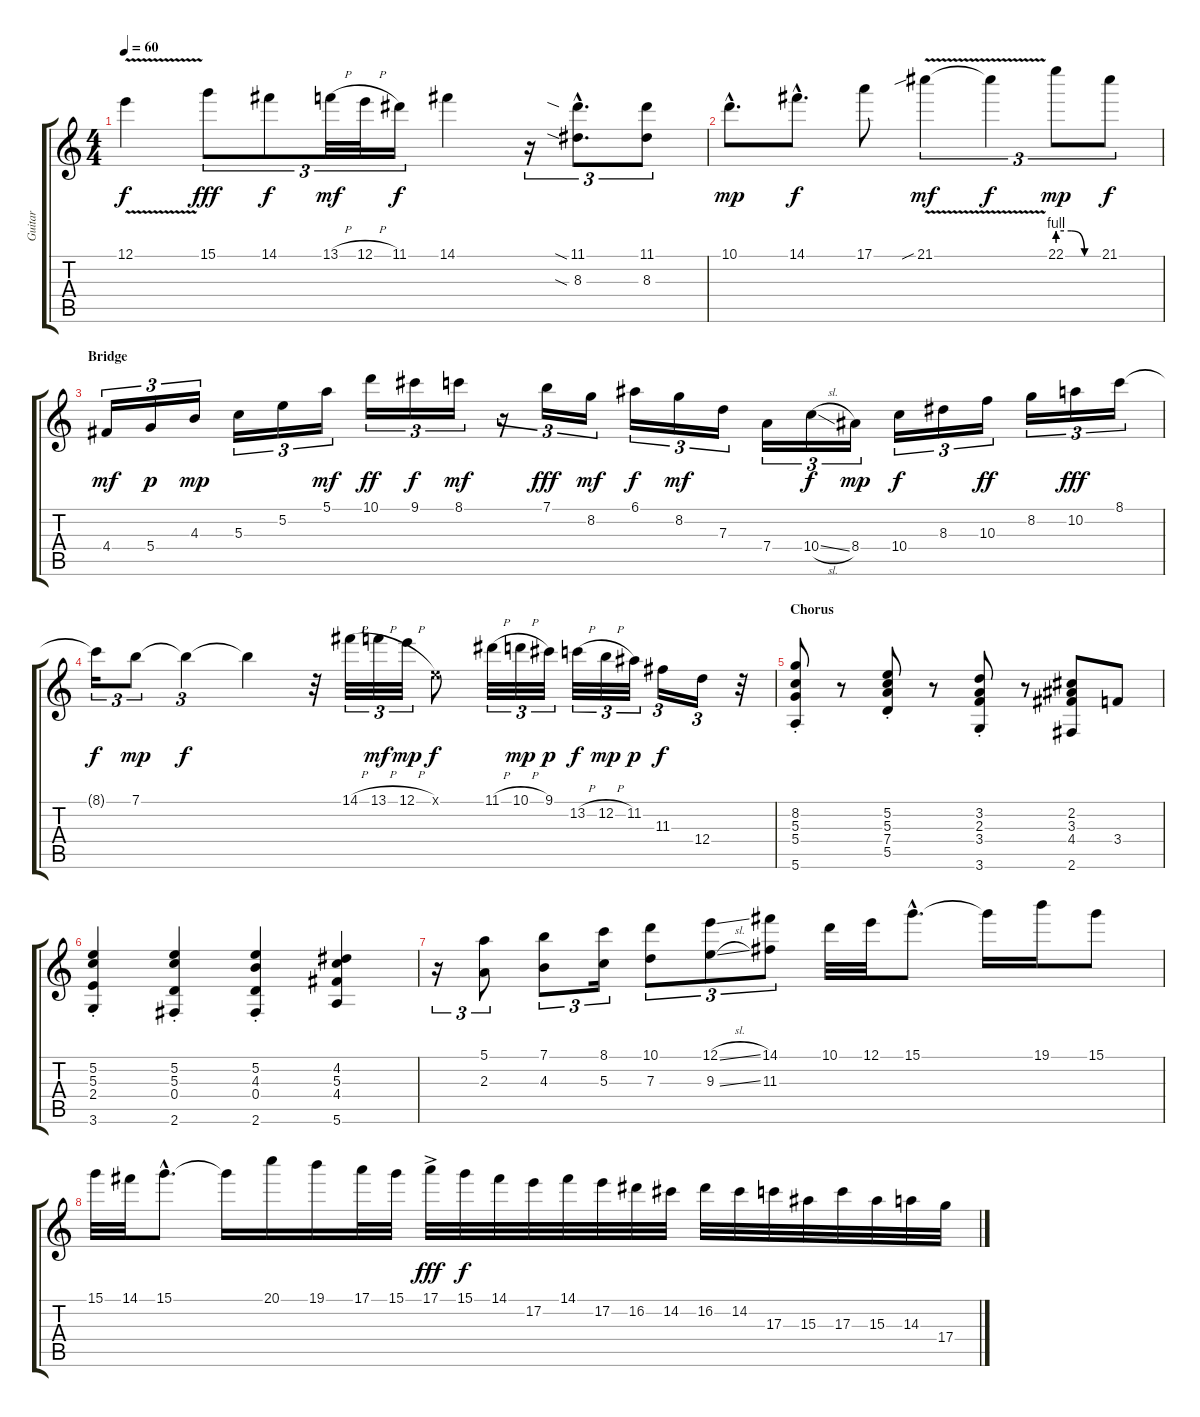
\track ("Guitar" "Guitar") {instrument electricguitarjazz}
\staff {score tabs}
\tuning (E4 B3 G3 D3 A2 E2) {hide}
\ts (4 4)
\tempo 60
\clef g2
\ks c
12.1{v}.4{dy f} 15.1.8{tu (3 2) dy fff} 14.1.8{tu (3 2) dy f} 13.1{h}.32{tu (3 2) dy mf} 12.1{h}.32{tu (3 2)} 11.1.16{tu (3 2) dy f} 14.1.4 r.16{tu (3 2)} (11.1{sia hac} 8.3{sia hac}).8{d tu (3 2)} (11.1 8.3).8{tu (3 2)} |
10.1{hac}.8{d dy mp} 14.1{hac}.8{d dy f} 17.1.8 21.1{v sib}.4{tu (3 2) dy mf} 21.1{t}.4{tu (3 2) dy f} 22.1{be (custom 0 4 20 4 40 0 60 0)}.8{tu (3 2) dy mp} 21.1.8{tu (3 2) dy f} |
\section ("" "Bridge")
4.4.16{tu (3 2) dy mf} 5.4.16{tu (3 2) dy p} 4.3.16{tu (3 2) dy mp} 5.3.16{tu (3 2)} 5.2.16{tu (3 2)} 5.1.16{tu (3 2) dy mf} 10.1.16{tu (3 2) dy ff} 9.1.16{tu (3 2) dy f} 8.1.16{tu (3 2) dy mf} r.16{tu (3 2)} 7.1.16{tu (3 2) dy fff} 8.2.16{tu (3 2) dy mf} 6.1.16{tu (3 2) dy f} 8.2.16{tu (3 2) dy mf} 7.3.16{tu (3 2)} 7.4.16{tu (3 2)} 10.4{sl}.16{tu (3 2) dy f} 8.4.16{tu (3 2) dy mp} 10.4.16{tu (3 2) dy f} 8.3.16{tu (3 2)} 10.3.16{tu (3 2) dy ff} 8.2.16{tu (3 2)} 10.2.16{tu (3 2) dy fff} 8.1.16{tu (3 2)} |
8.1{t}.16{tu (3 2) dy f} 7.1.8{tu (3 2) dy mp} 7.1{t}.4{tu (3 2) dy f} 7.1{t}.4 r.32 14.1{h}.32{tu (3 2)} 13.1{h}.32{tu (3 2) dy mf} 12.1{h}.32{tu (3 2) dy mp} 0.1{x}.8{dy f} 11.1{h}.32{tu (3 2)} 10.1{h}.32{tu (3 2) dy mp} 9.1.32{tu (3 2) dy p} 13.2{h}.32{tu (3 2) dy f} 12.2{h}.32{tu (3 2) dy mp} 11.2.32{tu (3 2) dy p} 11.3.16{tu (3 2) dy f} 12.4.16{tu (3 2)} r.32 |
\section ("" "Chorus")
(8.2{st} 5.3{st} 5.4{st} 5.6{st}).8{volume 9} r.8 (5.2{st} 5.3{st} 7.4{st} 5.5{st}).8 r.8 (3.2{st} 2.3{st} 3.4{st} 3.6{st}).8 r.8 (2.2 3.3 4.4 2.6).8 3.4.8 |
(5.2{st} 5.3{st} 2.4{st} 3.6{st}).4 (5.2{st} 5.3{st} 0.4{st} 2.6).4 (5.2{st} 4.3{st} 0.4 2.6{st}).4 (4.2 5.3 4.4 5.6).4 |
r.16{tu (3 2) volume 11} (5.1 2.3).8{tu (3 2)} (7.1 4.3).8{tu (3 2)} (8.1 5.3).16{tu (3 2)} (10.1 7.3).8{tu (3 2)} (12.1{sl} 9.3{sl}).8{tu (3 2)} (14.1 11.3).8{tu (3 2)} 10.1.32 12.1.32 15.1{hac}.8{d} 15.1{t}.16 19.1.16 15.1.8 |
15.1.32 14.1.32 15.1{hac}.8{d} 15.1{t}.16 20.1.16 19.1.16 17.1.32 15.1.32 17.1{ac}.32{dy fff} 15.1.32{dy f} 14.1.32 17.2.32 14.1.32 17.2.32 16.2.32 14.2.32 16.2.32 14.2.32 17.3.32 15.3.32 17.3.32 15.3.32 14.3.32 17.4.32
